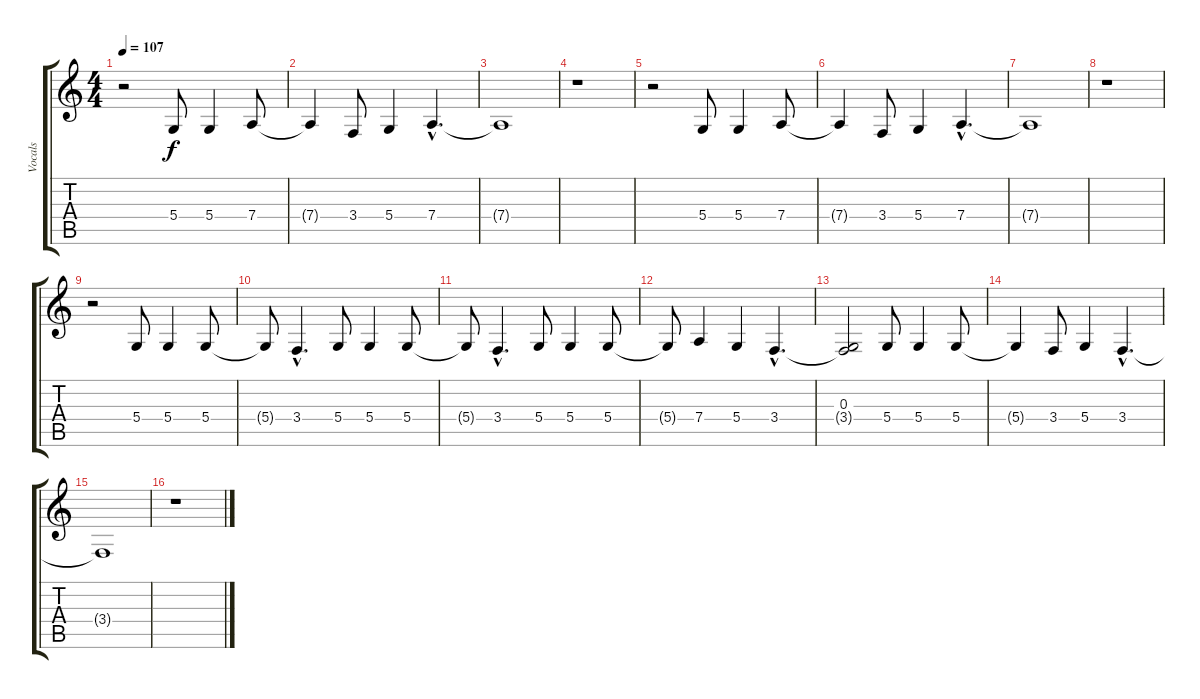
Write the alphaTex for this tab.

\track ("Vocals" "Vocals") {instrument acousticgrandpiano}
\staff {score tabs}
\tuning (E4 B3 G3 D3 A2 E2) {hide}
\ts (4 4)
\tempo 107
\clef g2
\ks c
r.2{dy f} 5.4.8 5.4.4 7.4.8 |
7.4{t}.4 3.4.8 5.4.4 7.4{hac}.4{d} |
7.4{t}.1 |
r.1 |
r.2 5.4.8 5.4.4 7.4.8 |
7.4{t}.4 3.4.8 5.4.4 7.4{hac}.4{d} |
7.4{t}.1 |
r.1 |
r.2 5.4.8 5.4.4 5.4.8 |
5.4{t}.8 3.4{hac}.4{d} 5.4.8 5.4.4 5.4.8 |
5.4{t}.8 3.4{hac}.4{d} 5.4.8 5.4.4 5.4.8 |
5.4{t}.8 7.4.4 5.4.4 3.4{hac}.4{d} |
(0.3 3.4{t}).2 5.4.8 5.4.4 5.4.8 |
5.4{t}.4 3.4.8 5.4.4 3.4{hac}.4{d} |
3.4{t}.1 |
r.1
